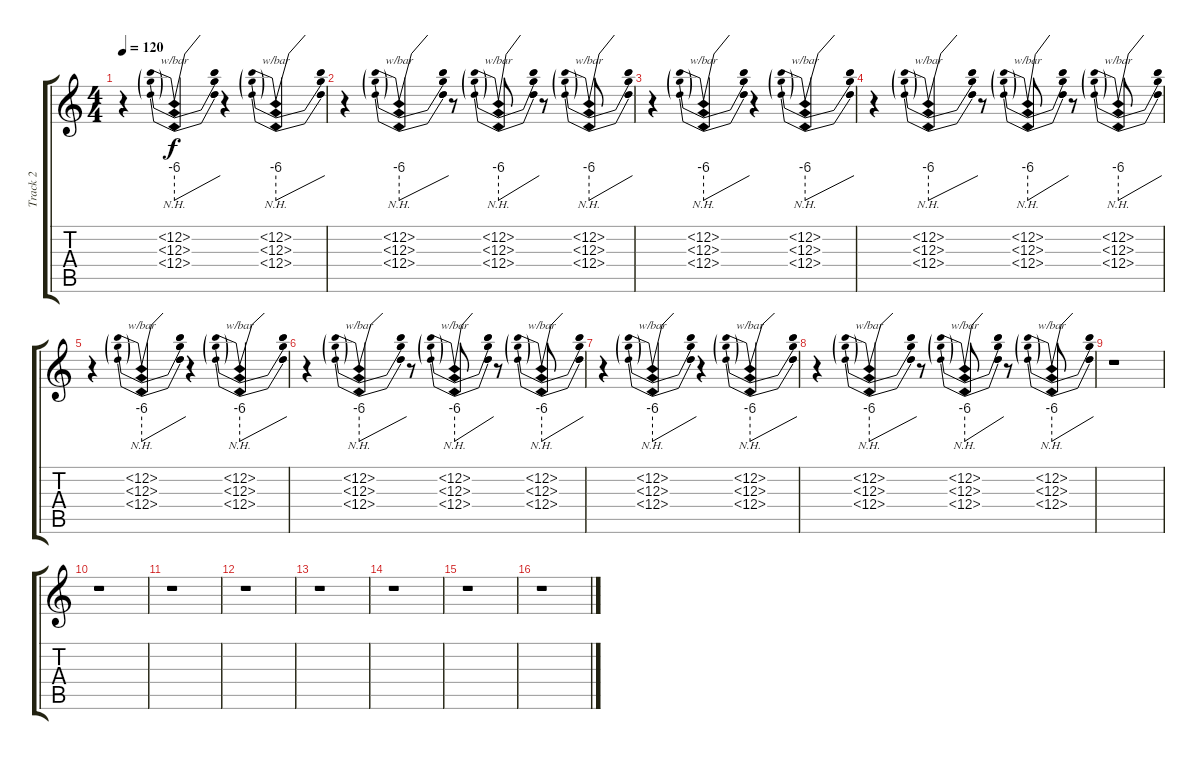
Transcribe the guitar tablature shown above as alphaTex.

\track ("Track 2" "Track 2") {instrument distortionguitar}
\staff {score tabs}
\tuning (E4 B3 G3 D3 A2 D2) {hide}
\ts (4 4)
\tempo 120
\clef g2
\ks c
r.4{dy f} (12.2{nh} 12.3{nh} 12.4{nh}).4{tbe (predivedive default 0 -24 60 0)} r.4 (12.2{nh} 12.3{nh} 12.4{nh}).4{tbe (predivedive default 0 -24 60 0)} |
r.4 (12.2{nh} 12.3{nh} 12.4{nh}).4{tbe (predivedive default 0 -24 60 0)} r.8 (12.2{nh} 12.3{nh} 12.4{nh}).8{tbe (predivedive default 0 -24 60 0)} r.8 (12.2{nh} 12.3{nh} 12.4{nh}).8{tbe (predivedive default 0 -24 60 0)} |
r.4 (12.2{nh} 12.3{nh} 12.4{nh}).4{tbe (predivedive default 0 -24 60 0)} r.4 (12.2{nh} 12.3{nh} 12.4{nh}).4{tbe (predivedive default 0 -24 60 0)} |
r.4 (12.2{nh} 12.3{nh} 12.4{nh}).4{tbe (predivedive default 0 -24 60 0)} r.8 (12.2{nh} 12.3{nh} 12.4{nh}).8{tbe (predivedive default 0 -24 60 0)} r.8 (12.2{nh} 12.3{nh} 12.4{nh}).8{tbe (predivedive default 0 -24 60 0)} |
r.4 (12.2{nh} 12.3{nh} 12.4{nh}).4{tbe (predivedive default 0 -24 60 0)} r.4 (12.2{nh} 12.3{nh} 12.4{nh}).4{tbe (predivedive default 0 -24 60 0)} |
r.4 (12.2{nh} 12.3{nh} 12.4{nh}).4{tbe (predivedive default 0 -24 60 0)} r.8 (12.2{nh} 12.3{nh} 12.4{nh}).8{tbe (predivedive default 0 -24 60 0)} r.8 (12.2{nh} 12.3{nh} 12.4{nh}).8{tbe (predivedive default 0 -24 60 0)} |
r.4 (12.2{nh} 12.3{nh} 12.4{nh}).4{tbe (predivedive default 0 -24 60 0)} r.4 (12.2{nh} 12.3{nh} 12.4{nh}).4{tbe (predivedive default 0 -24 60 0)} |
r.4 (12.2{nh} 12.3{nh} 12.4{nh}).4{tbe (predivedive default 0 -24 60 0)} r.8 (12.2{nh} 12.3{nh} 12.4{nh}).8{tbe (predivedive default 0 -24 60 0)} r.8 (12.2{nh} 12.3{nh} 12.4{nh}).8{tbe (predivedive default 0 -24 60 0)} |
r.1 |
r.1 |
r.1 |
r.1 |
r.1 |
r.1 |
r.1 |
r.1
